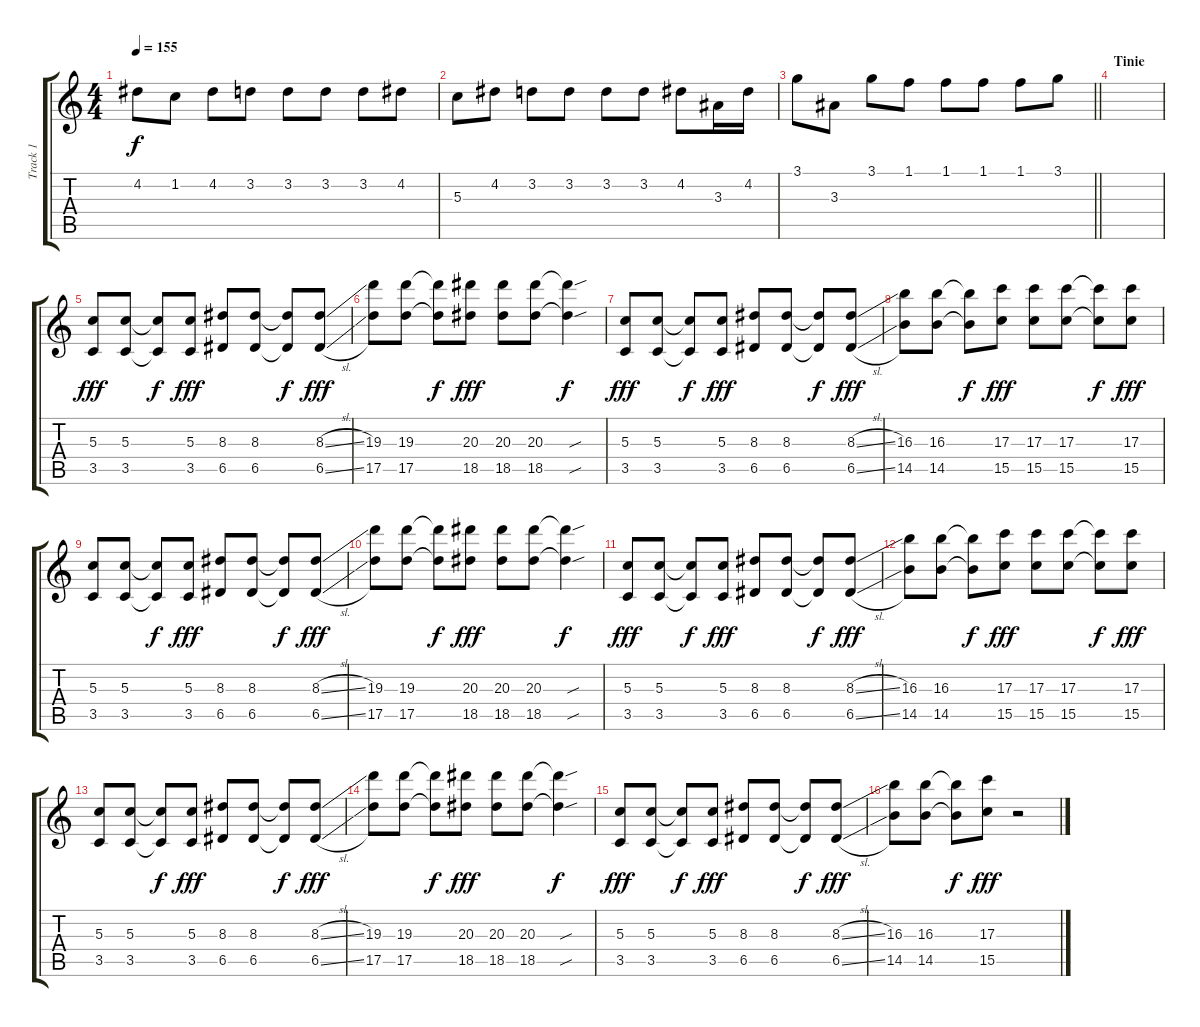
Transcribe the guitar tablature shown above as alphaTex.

\track ("Track 1" "Track 1") {instrument overdrivenguitar}
\staff {score tabs}
\tuning (E4 B3 G3 D3 A2 E2) {hide}
\ts (4 4)
\tempo 155
\clef g2
\ks c
4.2.8{dy f} 1.2.8 4.2.8 3.2.8 3.2.8 3.2.8 3.2.8 4.2.8 |
5.3.8 4.2.8 3.2.8 3.2.8 3.2.8 3.2.8 4.2.8 3.3.16 4.2.16 |
\barLineRight lightlight
3.1.8 3.3.8 3.1.8 1.1.8 1.1.8 1.1.8 1.1.8 3.1.8 |
\section ("" "Tinie")
|
(5.3 3.5).8{dy fff} (5.3 3.5).8 (5.3{t} 3.5{t}).8{dy f} (5.3 3.5).8{dy fff} (8.3 6.5).8 (8.3 6.5).8 (8.3{t} 6.5{t}).8{dy f} (8.3{sl} 6.5{sl}).8{dy fff} |
(19.3 17.5).8 (19.3 17.5).8 (19.3{t} 17.5{t}).8{dy f} (20.3 18.5).8{dy fff} (20.3 18.5).8 (20.3 18.5).8 (20.3{sou t} 18.5{sou t}).4{dy f} |
(5.3 3.5).8{dy fff} (5.3 3.5).8 (5.3{t} 3.5{t}).8{dy f} (5.3 3.5).8{dy fff} (8.3 6.5).8 (8.3 6.5).8 (8.3{t} 6.5{t}).8{dy f} (8.3{sl} 6.5{sl}).8{dy fff} |
(16.3 14.5).8 (16.3 14.5).8 (16.3{t} 14.5{t}).8{dy f} (17.3 15.5).8{dy fff} (17.3 15.5).8 (17.3 15.5).8 (17.3{t} 15.5{t}).8{dy f} (17.3 15.5).8{dy fff} |
(5.3 3.5).8 (5.3 3.5).8 (5.3{t} 3.5{t}).8{dy f} (5.3 3.5).8{dy fff} (8.3 6.5).8 (8.3 6.5).8 (8.3{t} 6.5{t}).8{dy f} (8.3{sl} 6.5{sl}).8{dy fff} |
(19.3 17.5).8 (19.3 17.5).8 (19.3{t} 17.5{t}).8{dy f} (20.3 18.5).8{dy fff} (20.3 18.5).8 (20.3 18.5).8 (20.3{sou t} 18.5{sou t}).4{dy f} |
(5.3 3.5).8{dy fff} (5.3 3.5).8 (5.3{t} 3.5{t}).8{dy f} (5.3 3.5).8{dy fff} (8.3 6.5).8 (8.3 6.5).8 (8.3{t} 6.5{t}).8{dy f} (8.3{sl} 6.5{sl}).8{dy fff} |
(16.3 14.5).8 (16.3 14.5).8 (16.3{t} 14.5{t}).8{dy f} (17.3 15.5).8{dy fff} (17.3 15.5).8 (17.3 15.5).8 (17.3{t} 15.5{t}).8{dy f} (17.3 15.5).8{dy fff} |
(5.3 3.5).8 (5.3 3.5).8 (5.3{t} 3.5{t}).8{dy f} (5.3 3.5).8{dy fff} (8.3 6.5).8 (8.3 6.5).8 (8.3{t} 6.5{t}).8{dy f} (8.3{sl} 6.5{sl}).8{dy fff} |
(19.3 17.5).8 (19.3 17.5).8 (19.3{t} 17.5{t}).8{dy f} (20.3 18.5).8{dy fff} (20.3 18.5).8 (20.3 18.5).8 (20.3{sou t} 18.5{sou t}).4{dy f} |
(5.3 3.5).8{dy fff} (5.3 3.5).8 (5.3{t} 3.5{t}).8{dy f} (5.3 3.5).8{dy fff} (8.3 6.5).8 (8.3 6.5).8 (8.3{t} 6.5{t}).8{dy f} (8.3{sl} 6.5{sl}).8{dy fff} |
(16.3 14.5).8 (16.3 14.5).8 (16.3{t} 14.5{t}).8{dy f} (17.3 15.5).8{dy fff} r.2
